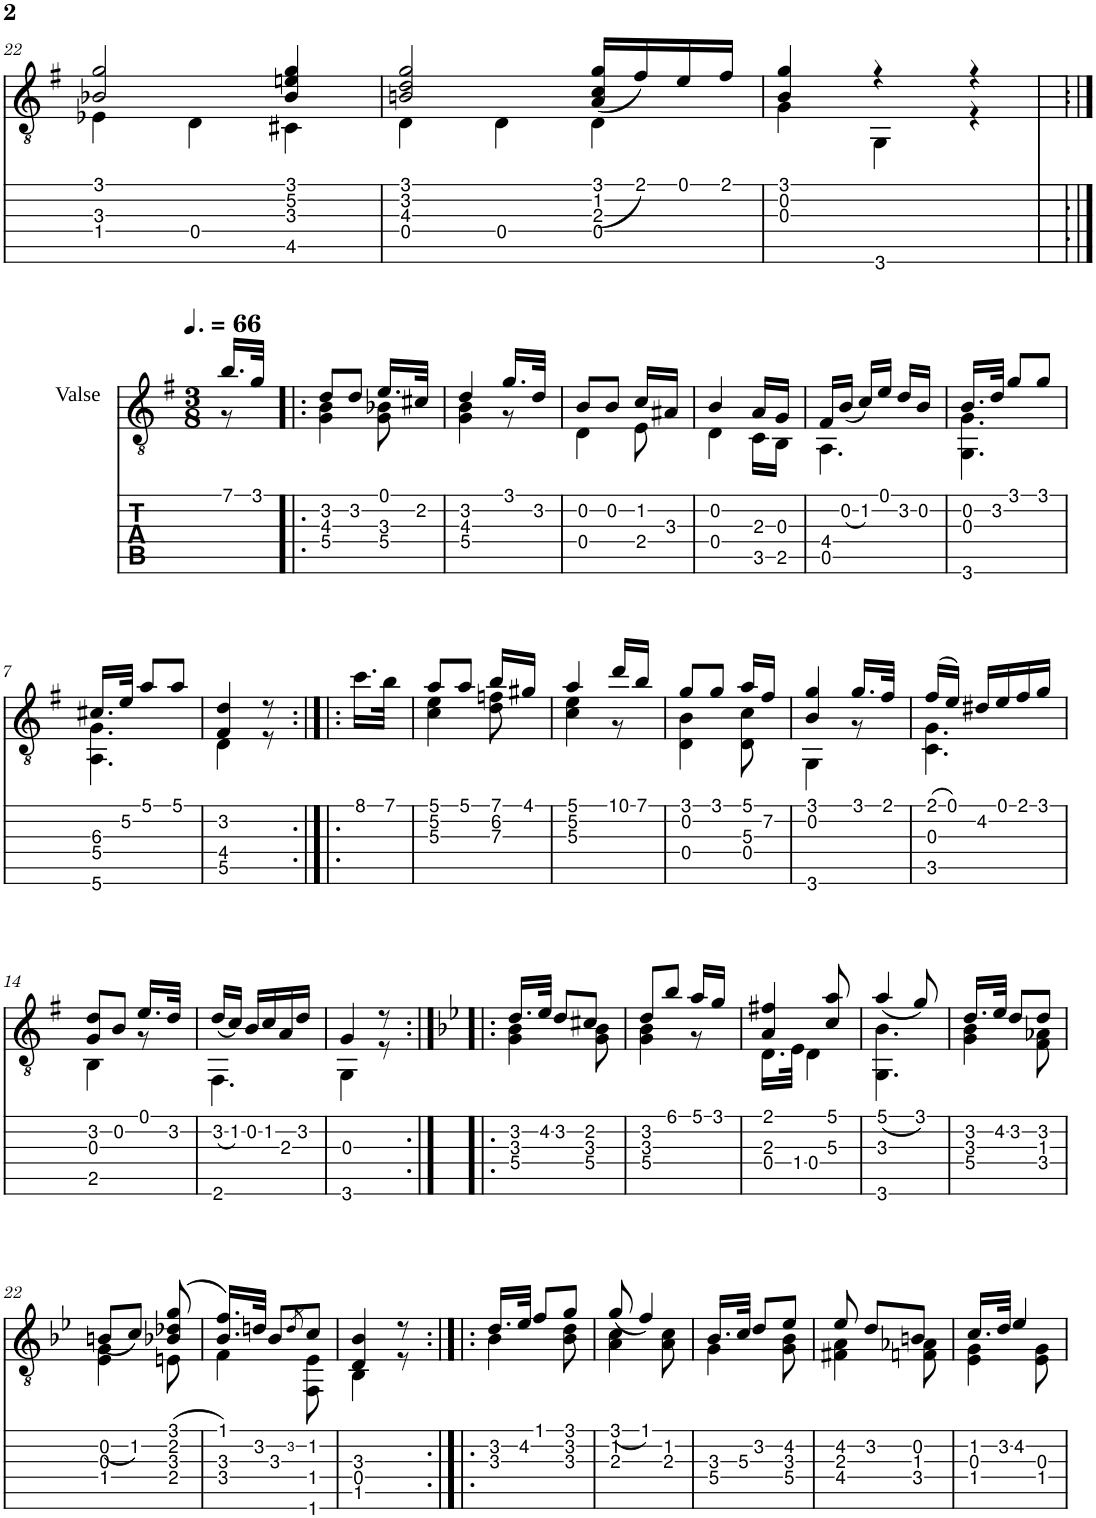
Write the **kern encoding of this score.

**kern	**kern
*part1	*part1
*staff2	*staff1
*I"Guitar	*
!!LO:PB:g=z
*	*clefGv2
*k[f#]	*k[f#]
*G:	*G:
*M3/4	*M3/4
=22	=22
*^	*^
2B-X 2g	4E-X	2B-X/ 2g/	4E-X\
.	4D	.	4D\
4B- 4en 4g	4C#X	4B-/ 4en/ 4g/	4C#X\
=23	=23	=23	=23
2Bn 2d 2g	4D	2Bn/ 2d/ 2g/	4D\
.	4D	.	4D\
16A\ 16c\ 16g\LL	4D	(<16A/ 16c/ 16g/LL	4D\
16f#J	.	16f#/)	.
16eL	.	16e/	.
16f#JJ	.	16f#/JJ	.
=24	=24	=24	=24
4B 4g	4G	4B/ 4g/	4G\
4r	4GG	4r	4GG\
4r	4r	4r	4r
*v	*v	*	*
*	*v	*v
=25:|!	=25:|!
64r	64ryy
!!LO:LB:g=z
=	=
*stria6	*
*k[f#]	*k[f#]
*G:	*G:
*M3/8	*M3/8
*	*MM99
*^	*^
16.bLL	8r	16.b/LL	8r
32gJJk	.	32g/JJk	.
=1!|:	=1!|:	=1!|:	=1!|:
8dL	4G 4B	8d/L	4G\ 4B\
8d	.	8d/J	.
16.eL	8G 8B-X	16.e/LL	8G\ 8B-X\
32c#XJJk	.	32c#X/JJk	.
=2	=2	=2	=2
4d	4G 4B	4d/	4G\ 4B\
16.gLL	8r	16.g/LL	8r
32dJJk	.	32d/JJk	.
=3	=3	=3	=3
8BL	4D	8B/L	4D\
8B	.	8B/J	.
16cL	8E	16c/LL	8E\
16A#XJJ	.	16A#X/JJ	.
=4	=4	=4	=4
4B	4D	4B/	4D\
16ALL	16CLL	16A/LL	16C\LL
16GJJ	16BBJJ	16G/JJ	16BB\JJ
=5	=5	=5	=5
16F#LL	4.AA	16F#/LL	4.AA\
16B	.	(<16B/JJ	.
16c	.	16c/LL)	.
16e	.	16e/JJ	.
16d	.	16d/LL	.
16BJJ	.	16B/JJ	.
=6	=6	=6	=6
16.BLL	4.GG 4.G	16.B/LL	4.GG\ 4.G\
32dJk	.	32d/JJk	.
8g	.	8g/L	.
8gJ	.	8g/J	.
!!LO:LB:g=z	!!
=7	=7	=7	=7
16.c#XLL	4.AA 4.G	16.c#X/LL	4.AA\ 4.G\
32eJk	.	32e/JJk	.
8a	.	8a/L	.
8aJ	.	8a/J	.
=8	=8	=8	=8
4F# 4d	4D	4F#/ 4d/	4D\
8r	8r	8r	8r
*v	*v	*	*
*	*v	*v
=8X1:|!|:	=8X1:|!|:
16.ccLL	16.cc\LL
32bJJk	32b\JJk
=9	=9
*^	*^
8aL	4c 4e	8a/L	4c\ 4e\
8a	.	8a/J	.
16bL	8d 8fn	16b/LL	8d\ 8fn\
16g#XJJ	.	16g#X/JJ	.
=10	=10	=10	=10
4a	4c 4e	4a/	4c\ 4e\
16ddLL	8r	16dd/LL	8r
16bJJ	.	16b/JJ	.
=11	=11	=11	=11
8gL	4D 4B	8g/L	4D\ 4B\
8g	.	8g/J	.
16aL	8D 8c	16a/LL	8D\ 8c\
16f#JJ	.	16f#/JJ	.
=12	=12	=12	=12
4B 4g	4GG	4B/ 4g/	4GG\
16.gLL	8r	16.g/LL	8r
32f#JJk	.	32f#/JJk	.
=13	=13	=13	=13
16f#LL	4.C 4.G	(16f#/LL	4.C\ 4.G\
16e	.	16e/JJ)	.
16d#X	.	16d#X/LL	.
16e	.	16e/	.
16f#	.	16f#/	.
16gJJ	.	16g/JJ	.
!!LO:LB:g=z	!!
=14	=14	=14	=14
8G\ 8d\L	4BB	8G/ 8d/L	4BB\
8B	.	8B/J	.
16.eL	8r	16.e/LL	8r
32dJJk	.	32d/JJk	.
=15	=15	=15	=15
16dLL	4.FF#	(<16d/LL	4.FF#\
16c	.	16c/JJ)	.
16B	.	16B/LL	.
16c	.	16c/	.
16A	.	16A/	.
16dJJ	.	16d/JJ	.
=16	=16	=16	=16
4G	4GG	4G/	4GG\
8r	8r	8r	8r
=17:|!|:	=17:|!|:	=17:|!|:	=17:|!|:
*k[b-e-]	*	*k[b-e-]	*
*g:	*	*g:	*
16.dLL	4G 4B-	16.d/LL	4G\ 4B-\
32e-Jk	.	32e-/JJk	.
8d	.	8d/L	.
8c#XJ	8G 8B-	8c#X/J	8G\ 8B-\
=18	=18	=18	=18
8dL	4G 4B-	8d/L	4G\ 4B-\
8b-	.	8b-/J	.
16aL	8r	16a/LL	8r
16gJJ	.	16g/JJ	.
=19	=19	=19	=19
4A 4f#X	16.DLL	4A/ 4f#X/	16.D\LL
.	32E-JJk	.	32E-\JJk
.	4D	.	4D\
8c 8a	.	8c/ 8a/	.
=20	=20	=20	=20
4a	4.GG 4.B-	(<4a/	4.GG\ 4.B-\
8g	.	8g/)	.
=21	=21	=21	=21
16.dLL	4G 4B-	16.d/LL	4G\ 4B-\
32e-Jk	.	32e-/JJk	.
8d	.	8d/L	.
8dJ	8F 8A-X	8d/J	8F\ 8A-X\
!!LO:LB:g=z	!!
=22	=22	=22	=22
8BnL	4E- 4G	(<8Bn/L	4E-\ 4G\
8c	.	8c/J)	.
8B-X\ 8d-X\ 8g\J	8En	(>8B-X/ 8d-X/ 8g/	8En\
=23	=23	=23	=23
16.B-\ 16.f\LL	4F	16.B-/ 16.f/LL)	4F\
32dnJk	.	32dn/JJk	.
8B-	.	8B-/L	.
qd	.	8qd/	.
8cJ	8FF 8E-	8c/J	8FF\ 8E-\
=24	=24	=24	=24
4D 4B-	4BB-	4D/ 4B-/	4BB-\
8r	8r	8r	8r
=25:|!|:	=25:|!|:	=25:|!|:	=25:|!|:
16.dLL	4B-	16.d/LL	4B-\
32e-Jk	.	32e-/JJk	.
8f	.	8f/L	.
8gJ	8B- 8d	8g/J	8B-\ 8d\
=26	=26	=26	=26
8g	4A 4c	(<8g/	4A\ 4c\
4f	.	4f/)	.
.	8A 8c	.	8A\ 8c\
=27	=27	=27	=27
16.B-LL	4G	16.B-/LL	4G\
32cJk	.	32c/JJk	.
8d	.	8d/L	.
8e-J	8G 8B-	8e-/J	8G\ 8B-\
=28	=28	=28	=28
8e-L	4F#X 4A	8e-/	4F#X\ 4A\
8d	.	8d/L	.
8BnJ	8Fn 8A-X	8Bn/J	8Fn\ 8A-X\
=29	=29	=29	=29
16.cLL	4E- 4G	16.c/LL	4E-\ 4G\
32dJJk	.	32d/JJk	.
4e-	.	4e-/	.
.	8E- 8G	.	8E-\ 8G\
*v	*v	*	*
*	*v	*v
=	=
*-	*-
